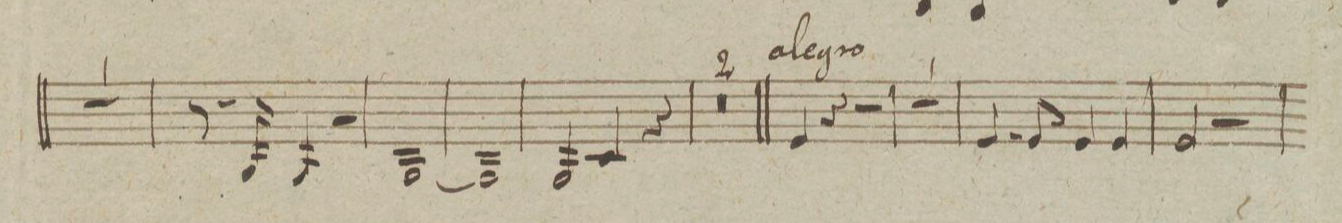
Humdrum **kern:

**kern	**dynam
*I"Clarino Secundo in C.	*
*clefG2	*
*k[]	*
*met(c)	*
*M4/4	*
1r	.
=21	=21
8.r	.
16G/	.
4G/	.
2r	.
=22	=22
[1G	.
=23	=23
1G]	.
=24	=24
2G/	.
4c/	.
4r	.
=25	=25
0r	.
=26	=26
=27||	=27||
*M4/4	*
*met(c)	*
*mmet(c)	*
4e/	.
4r	.
2r	.
=28	=28
1r	.
=29	=29
4.e/	.
8e/	.
4e/	.
4e/	.
=30	=30
2e/	.
2r	.
=31	=31
*-	*-
